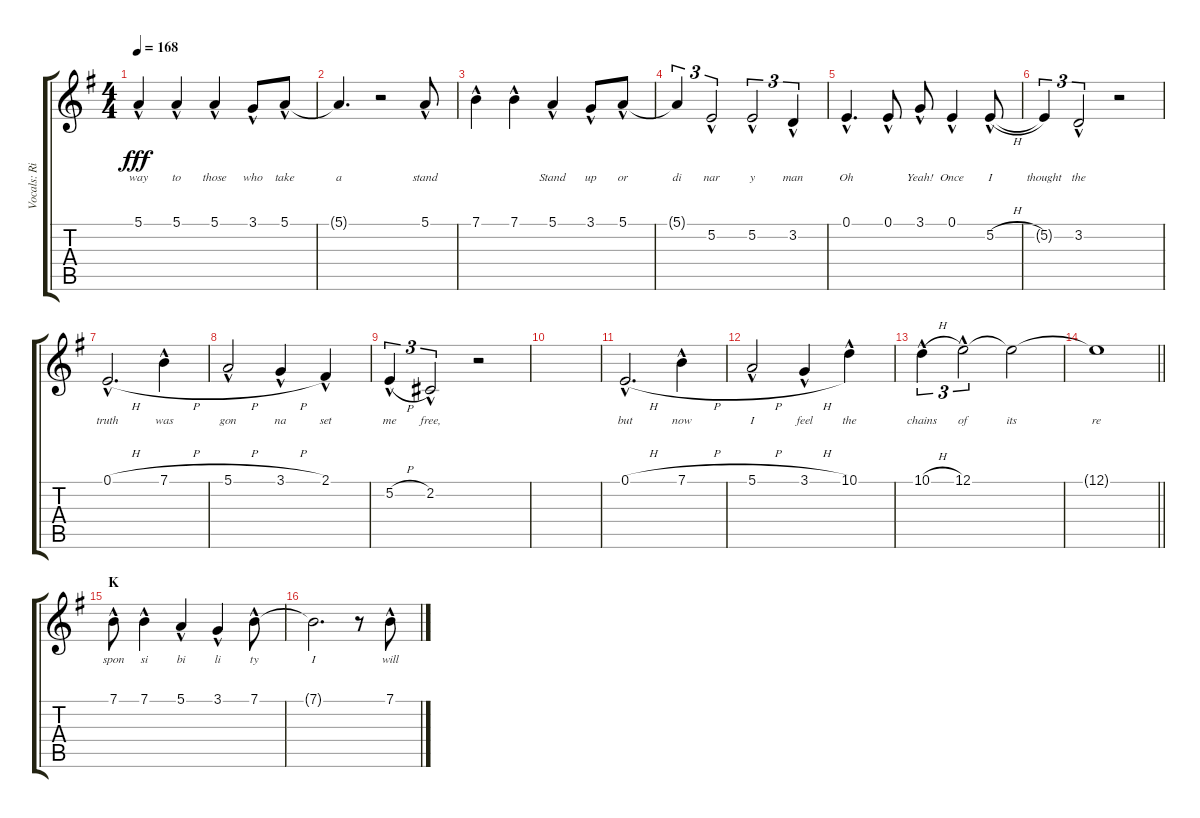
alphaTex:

\track ("Vocals: Rik" "Vocals: Ri") {instrument lead2sawtooth}
\staff {score tabs}
\tuning (E4 B3 G3 D3 A2 E2) {hide}
\ts (4 4)
\tempo 168
\clef g2
\ks g
5.1{hac}.4{lyrics (0 "way") lyrics (1 "") lyrics (2 "") lyrics (3 "") lyrics (4 "") dy fff} 5.1{hac}.4{lyrics (0 "to") lyrics (1 "") lyrics (2 "") lyrics (3 "") lyrics (4 "")} 5.1{hac}.4{lyrics (0 "those") lyrics (1 "") lyrics (2 "") lyrics (3 "") lyrics (4 "")} 3.1{hac}.8{lyrics (0 "who") lyrics (1 "") lyrics (2 "") lyrics (3 "") lyrics (4 "")} 5.1{hac}.8{lyrics (0 "take") lyrics (1 "") lyrics (2 "") lyrics (3 "") lyrics (4 "")} |
5.1{t}.4{d lyrics (0 "a") lyrics (1 "") lyrics (2 "") lyrics (3 "") lyrics (4 "")} r.2 5.1{hac}.8{lyrics (0 "stand") lyrics (1 "") lyrics (2 "") lyrics (3 "") lyrics (4 "")} |
7.1{hac}.4{lyrics (0 "") lyrics (1 "") lyrics (2 "") lyrics (3 "") lyrics (4 "")} 7.1{hac}.4{lyrics (0 "") lyrics (1 "") lyrics (2 "") lyrics (3 "") lyrics (4 "")} 5.1{hac}.4{lyrics (0 "Stand") lyrics (1 "") lyrics (2 "") lyrics (3 "") lyrics (4 "")} 3.1{hac}.8{lyrics (0 "up") lyrics (1 "") lyrics (2 "") lyrics (3 "") lyrics (4 "")} 5.1{hac}.8{lyrics (0 "or") lyrics (1 "") lyrics (2 "") lyrics (3 "") lyrics (4 "")} |
5.1{t}.4{tu (3 2) lyrics (0 "di") lyrics (1 "") lyrics (2 "") lyrics (3 "") lyrics (4 "")} 5.2{hac}.2{tu (3 2) lyrics (0 "nar") lyrics (1 "") lyrics (2 "") lyrics (3 "") lyrics (4 "")} 5.2{hac}.2{tu (3 2) lyrics (0 "y") lyrics (1 "") lyrics (2 "") lyrics (3 "") lyrics (4 "")} 3.2{hac}.4{tu (3 2) lyrics (0 "man") lyrics (1 "") lyrics (2 "") lyrics (3 "") lyrics (4 "")} |
0.1{hac}.4{d lyrics (0 "Oh") lyrics (1 "") lyrics (2 "") lyrics (3 "") lyrics (4 "")} 0.1{hac}.8{lyrics (0 "") lyrics (1 "") lyrics (2 "") lyrics (3 "") lyrics (4 "")} 3.1{hac}.8{lyrics (0 "Yeah!") lyrics (1 "") lyrics (2 "") lyrics (3 "") lyrics (4 "")} 0.1{hac}.4{lyrics (0 "Once") lyrics (1 "") lyrics (2 "") lyrics (3 "") lyrics (4 "")} 5.2{h hac}.8{lyrics (0 "I") lyrics (1 "") lyrics (2 "") lyrics (3 "") lyrics (4 "")} |
5.2{t}.4{tu (3 2) lyrics (0 "thought") lyrics (1 "") lyrics (2 "") lyrics (3 "") lyrics (4 "")} 3.2{hac}.2{tu (3 2) lyrics (0 "the") lyrics (1 "") lyrics (2 "") lyrics (3 "") lyrics (4 "")} r.2 |
0.1{h hac}.2{d lyrics (0 "truth") lyrics (1 "") lyrics (2 "") lyrics (3 "") lyrics (4 "")} 7.1{h hac}.4{lyrics (0 "was") lyrics (1 "") lyrics (2 "") lyrics (3 "") lyrics (4 "")} |
5.1{h hac}.2{lyrics (0 "gon") lyrics (1 "") lyrics (2 "") lyrics (3 "") lyrics (4 "")} 3.1{h hac}.4{lyrics (0 "na") lyrics (1 "") lyrics (2 "") lyrics (3 "") lyrics (4 "")} 2.1{hac}.4{lyrics (0 "set") lyrics (1 "") lyrics (2 "") lyrics (3 "") lyrics (4 "")} |
5.2{h hac}.4{tu (3 2) lyrics (0 "me") lyrics (1 "") lyrics (2 "") lyrics (3 "") lyrics (4 "")} 2.2{hac}.2{tu (3 2) lyrics (0 "free,") lyrics (1 "") lyrics (2 "") lyrics (3 "") lyrics (4 "")} r.2 |
|
0.1{h hac}.2{d lyrics (0 "but") lyrics (1 "") lyrics (2 "") lyrics (3 "") lyrics (4 "")} 7.1{h hac}.4{lyrics (0 "now") lyrics (1 "") lyrics (2 "") lyrics (3 "") lyrics (4 "")} |
5.1{h hac}.2{lyrics (0 "I") lyrics (1 "") lyrics (2 "") lyrics (3 "") lyrics (4 "")} 3.1{h hac}.4{lyrics (0 "feel") lyrics (1 "") lyrics (2 "") lyrics (3 "") lyrics (4 "")} 10.1{hac}.4{lyrics (0 "the") lyrics (1 "") lyrics (2 "") lyrics (3 "") lyrics (4 "")} |
10.1{h hac}.4{tu (3 2) lyrics (0 "chains") lyrics (1 "") lyrics (2 "") lyrics (3 "") lyrics (4 "")} 12.1{hac}.2{tu (3 2) lyrics (0 "of") lyrics (1 "") lyrics (2 "") lyrics (3 "") lyrics (4 "")} 12.1{t}.2{lyrics (0 "its") lyrics (1 "") lyrics (2 "") lyrics (3 "") lyrics (4 "")} |
\barLineRight lightlight
12.1{t}.1{lyrics (0 "re") lyrics (1 "") lyrics (2 "") lyrics (3 "") lyrics (4 "")} |
\section ("" "K")
7.1{hac}.8{lyrics (0 "spon") lyrics (1 "") lyrics (2 "") lyrics (3 "") lyrics (4 "")} 7.1{hac}.4{lyrics (0 "si") lyrics (1 "") lyrics (2 "") lyrics (3 "") lyrics (4 "")} 5.1{hac}.4{lyrics (0 "bi") lyrics (1 "") lyrics (2 "") lyrics (3 "") lyrics (4 "")} 3.1{hac}.4{lyrics (0 "li") lyrics (1 "") lyrics (2 "") lyrics (3 "") lyrics (4 "")} 7.1{hac}.8{lyrics (0 "ty") lyrics (1 "") lyrics (2 "") lyrics (3 "") lyrics (4 "")} |
7.1{t}.2{d lyrics (0 "I") lyrics (1 "") lyrics (2 "") lyrics (3 "") lyrics (4 "")} r.8 7.1{hac}.8{lyrics (0 "will") lyrics (1 "") lyrics (2 "") lyrics (3 "") lyrics (4 "")}
